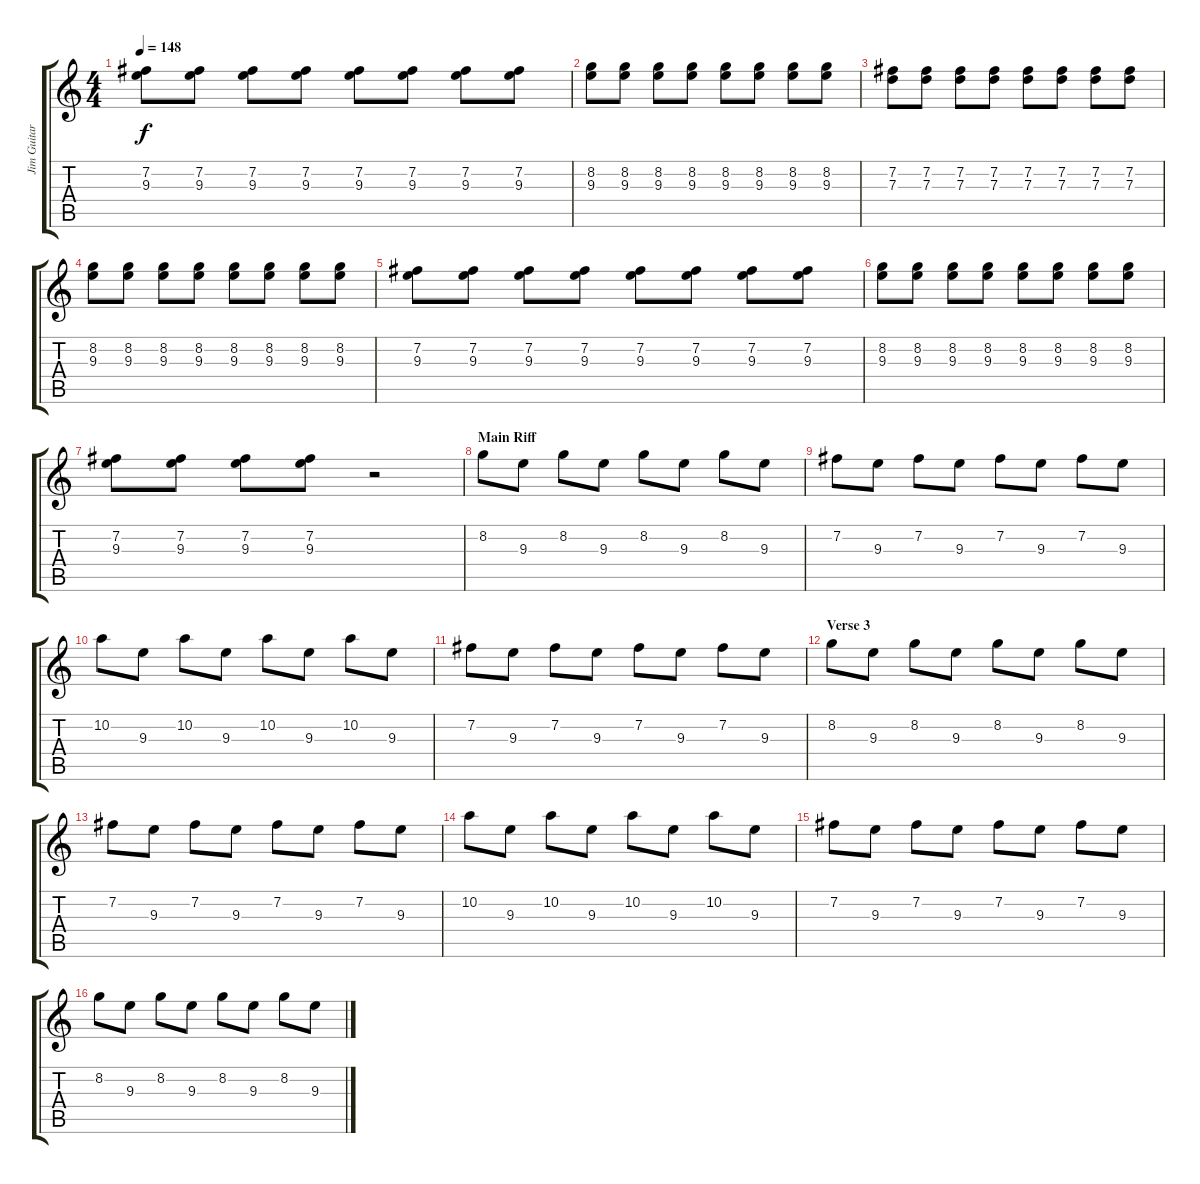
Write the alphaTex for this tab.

\track ("Jim Guitar" "Jim Guitar") {instrument distortionguitar}
\staff {score tabs}
\tuning (E4 B3 G3 D3 A2 E2) {hide}
\ts (4 4)
\tempo 148
\clef g2
\ks c
(7.2 9.3).8{dy f} (7.2 9.3).8 (7.2 9.3).8 (7.2 9.3).8 (7.2 9.3).8 (7.2 9.3).8 (7.2 9.3).8 (7.2 9.3).8 |
(8.2 9.3).8 (8.2 9.3).8 (8.2 9.3).8 (8.2 9.3).8 (8.2 9.3).8 (8.2 9.3).8 (8.2 9.3).8 (8.2 9.3).8 |
(7.2 7.3).8 (7.2 7.3).8 (7.2 7.3).8 (7.2 7.3).8 (7.2 7.3).8 (7.2 7.3).8 (7.2 7.3).8 (7.2 7.3).8 |
(8.2 9.3).8 (8.2 9.3).8 (8.2 9.3).8 (8.2 9.3).8 (8.2 9.3).8 (8.2 9.3).8 (8.2 9.3).8 (8.2 9.3).8 |
(7.2 9.3).8 (7.2 9.3).8 (7.2 9.3).8 (7.2 9.3).8 (7.2 9.3).8 (7.2 9.3).8 (7.2 9.3).8 (7.2 9.3).8 |
(8.2 9.3).8 (8.2 9.3).8 (8.2 9.3).8 (8.2 9.3).8 (8.2 9.3).8 (8.2 9.3).8 (8.2 9.3).8 (8.2 9.3).8 |
(7.2 9.3).8 (7.2 9.3).8 (7.2 9.3).8 (7.2 9.3).8 r.2 |
\section ("" "Main Riff")
8.2.8 9.3.8 8.2.8 9.3.8 8.2.8 9.3.8 8.2.8 9.3.8 |
7.2.8 9.3.8 7.2.8 9.3.8 7.2.8 9.3.8 7.2.8 9.3.8 |
10.2.8 9.3.8 10.2.8 9.3.8 10.2.8 9.3.8 10.2.8 9.3.8 |
7.2.8 9.3.8 7.2.8 9.3.8 7.2.8 9.3.8 7.2.8 9.3.8 |
\section ("" "Verse 3")
8.2.8 9.3.8 8.2.8 9.3.8 8.2.8 9.3.8 8.2.8 9.3.8 |
7.2.8 9.3.8 7.2.8 9.3.8 7.2.8 9.3.8 7.2.8 9.3.8 |
10.2.8 9.3.8 10.2.8 9.3.8 10.2.8 9.3.8 10.2.8 9.3.8 |
7.2.8 9.3.8 7.2.8 9.3.8 7.2.8 9.3.8 7.2.8 9.3.8 |
8.2.8 9.3.8 8.2.8 9.3.8 8.2.8 9.3.8 8.2.8 9.3.8
